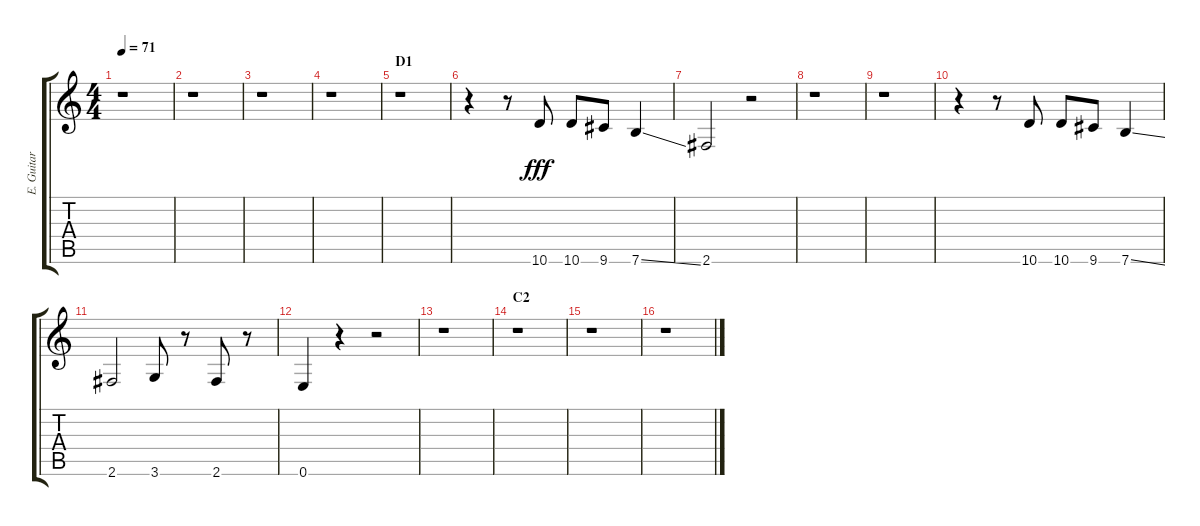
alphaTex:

\track ("E. Guitar 1 (Center)" "E. Guitar ") {instrument distortionguitar}
\staff {score tabs}
\tuning (E4 B3 G3 D3 A2 E2) {hide}
\ts (4 4)
\tempo 71
\clef g2
\ks c
r.1{dy fff} |
r.1 |
r.1 |
r.1 |
\section ("" "D1")
r.1 |
r.4 r.8 10.6.8 10.6.8 9.6.8 7.6{ss}.4 |
2.6.2 r.2 |
r.1 |
r.1 |
r.4 r.8 10.6.8 10.6.8 9.6.8 7.6{ss}.4 |
2.6.2 3.6.8 r.8 2.6.8 r.8 |
0.6.4 r.4 r.2 |
r.1 |
\section ("" "C2")
r.1 |
r.1 |
r.1
